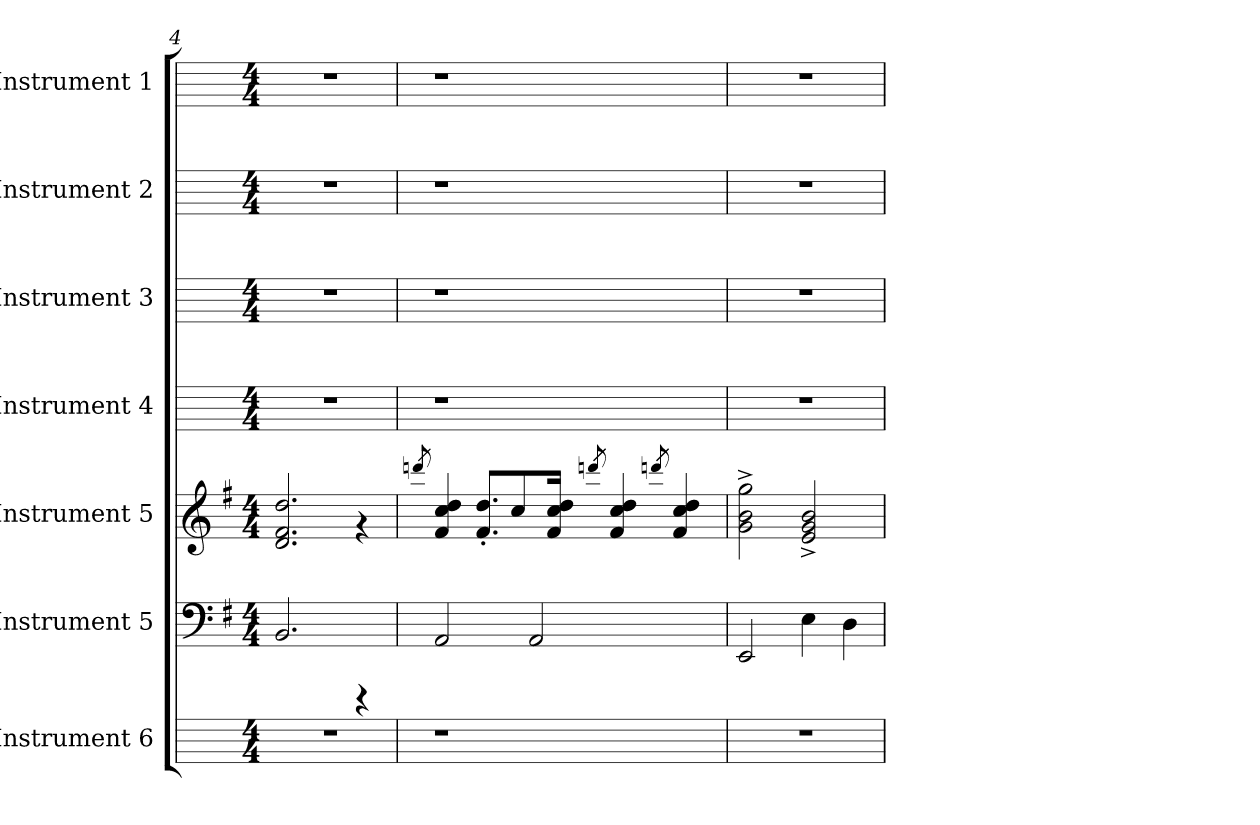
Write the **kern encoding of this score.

**kern	**kern	**kern	**kern	**kern	**kern	**kern
*part7	*part6	*part5	*part4	*part3	*part2	*part1
*staff7	*staff6	*staff5	*staff4	*staff3	*staff2	*staff1
*I"Instrument 6	*I"Instrument 5	*I"Instrument 5	*I"Instrument 4	*I"Instrument 3	*I"Instrument 2	*I"Instrument 1
*	*clefF4	*clefG2	*	*	*	*
*k[]	*k[f#]	*k[f#]	*k[]	*k[]	*k[]	*k[]
*C:	*G:	*G:	*C:	*C:	*C:	*C:
*M4/4	*M4/4	*M4/4	*M4/4	*M4/4	*M4/4	*M4/4
=4	=4	=4	=4	=4	=4	=4
1r	2.BB/	2.f#/ 2.d/ 2.dd/	1r	1r	1r	1r
.	4rCCC	4rf	.	.	.	.
=5	=5	=5	=5	=5	=5	=5
.	.	8qdddn/	.	.	.	.
1r	2AA/	4cc/ 4f#/ 4dd/	1r	1r	1r	1r
.	.	8.f#/'> 8.dd/'>L	.	.	.	.
.	.	8cc/	.	.	.	.
.	2AA/	.	.	.	.	.
.	.	16cc/ 16f#/ 16dd/J	.	.	.	.
.	.	8qdddn/	.	.	.	.
.	.	4cc/ 4f#/ 4dd/	.	.	.	.
.	.	8qdddn/	.	.	.	.
.	.	4cc/ 4f#/ 4dd/	.	.	.	.
8ryy	8ryy	.	8ryy	8ryy	8ryy	8ryy
=6	=6	=6	=6	=6	=6	=6
1r	2EE/	2b\^> 2g\^> 2gg\^>	1r	1r	1r	1r
.	4E\	2g/^> 2e/^> 2b/^>	.	.	.	.
.	4D\	.	.	.	.	.
=	=	=	=	=	=	=
*-	*-	*-	*-	*-	*-	*-
